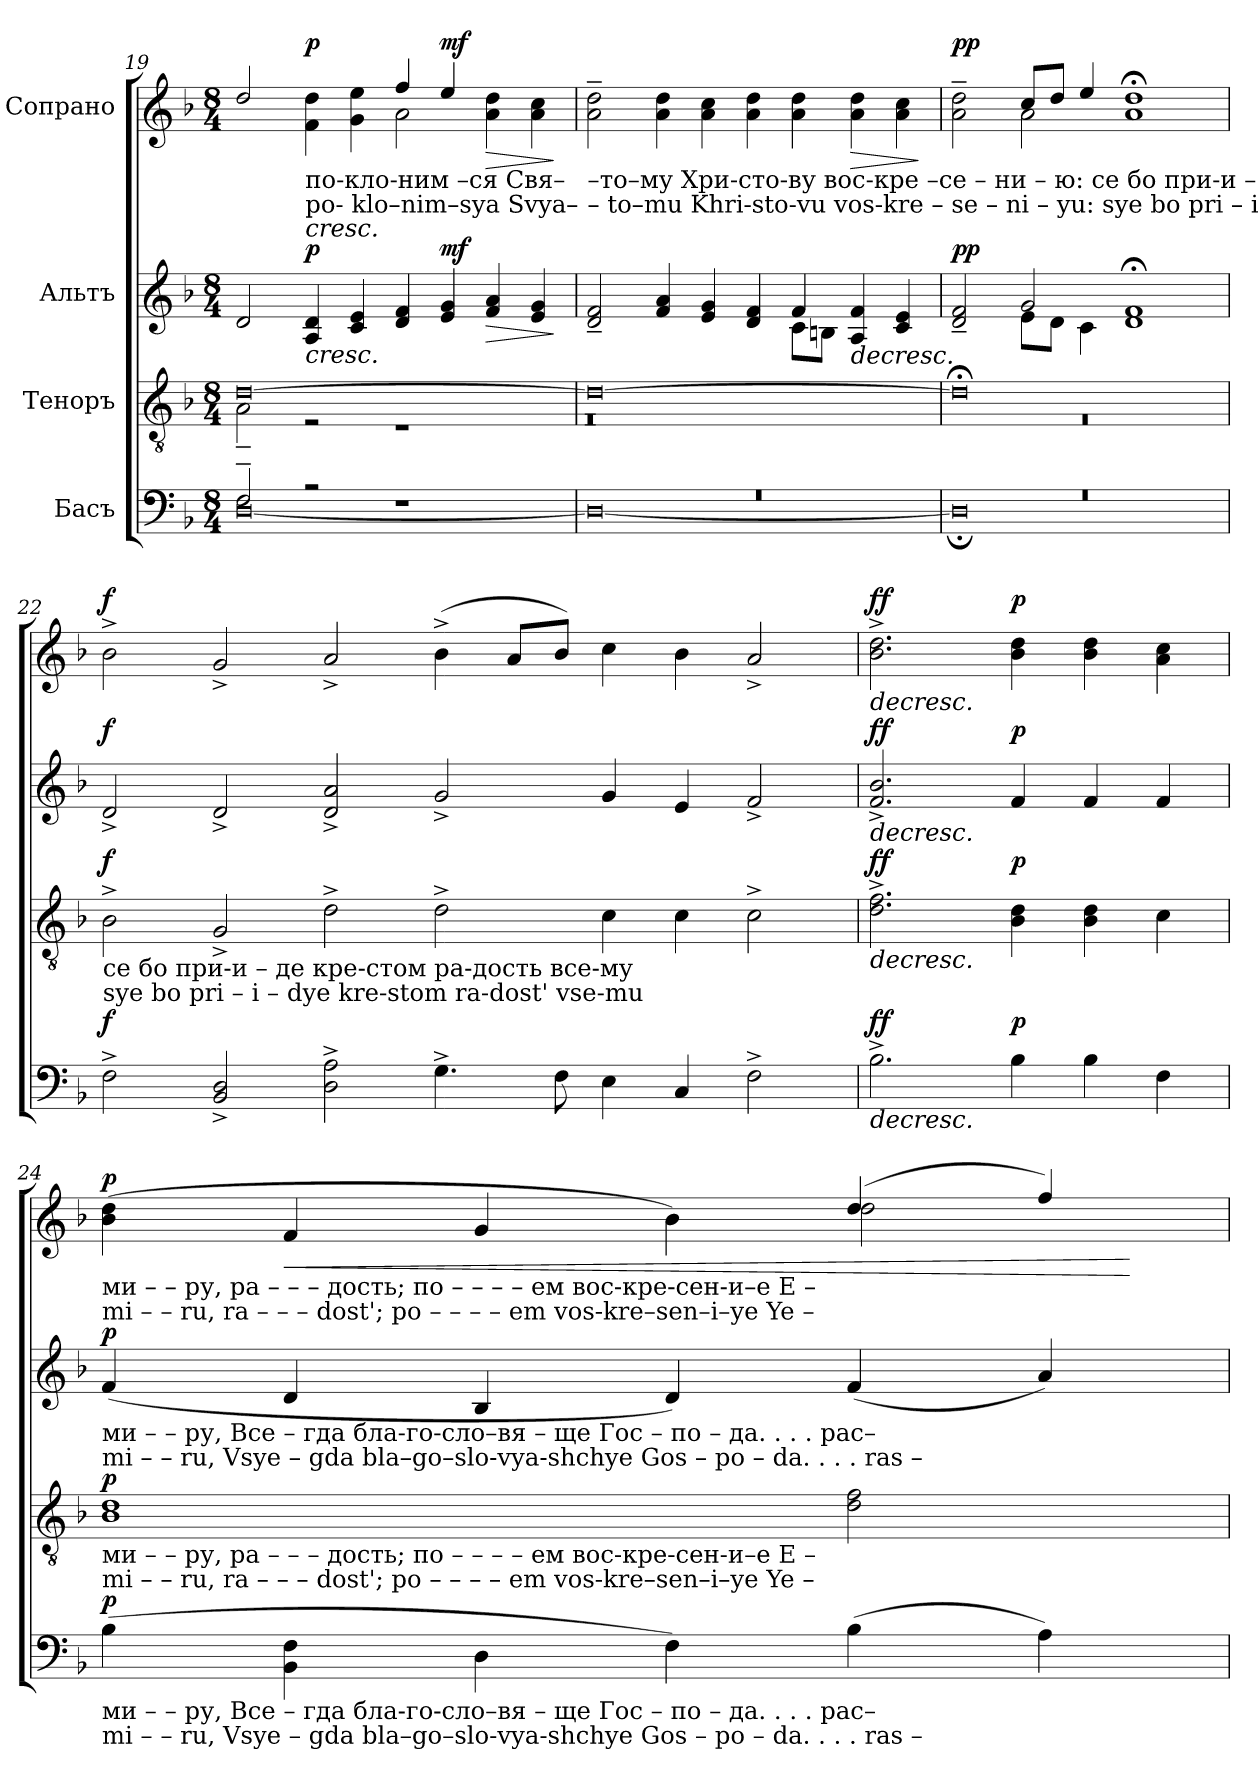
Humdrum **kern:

**kern	**dynam	**kern	**dynam	**kern	**dynam	**kern	**dynam
*part4	*part4	*part3	*part3	*part2	*part2	*part1	*part1
*staff4	*staff4	*staff3	*staff3	*staff2	*staff2	*staff1	*staff1
*I"Басъ	*	*I"Теноръ	*	*I"Альтъ	*	*I"Сопрано	*
*clefF4	*	*clefGv2	*	*clefG2	*	*clefG2	*
*k[b-]	*	*k[b-]	*	*k[b-]	*	*k[b-]	*
*M8/4	*	*M8/4	*	*M8/4	*	*M8/4	*
=19	=19	=19	=19	=19	=19	=19	=19
*^	*	*^	*	*	*	*^	*
2F~/	[0D	.	[0d	2A~\	.	2d/	.	2dd/	2ryy	.
!	!	!	!	!	!	!	!	!LO:TX:b:t=по-кло-ним –ся Свя–	!	!
!	!	!	!	!	!	!	!	!LO:TX:b:t=po- klo–nim–sya Svya–	!	!
!	!	!	!	!	!	!	!LO:HP:b	!	!	!LO:HP:b
!	!	!	!	!	!	!	!LO:DY:n=1:a	!	!	!LO:DY:n=1:a
2r	.	.	.	2r	.	4A/ 4d/	< p	4f\ 4dd\	2ryy	< p
.	.	.	.	.	.	4c/ 4e/	.	4g\ 4ee\	.	.
1r	.	.	.	1r	.	4d/ 4f/	.	4ff/	2a\	.
!	!	!	!	!	!	!	!LO:DY:n=2:a	!	!	!LO:DY:n=2:a
.	.	.	.	.	.	4e/ 4g/	mf	4ee/	.	mf
!	!	!	!	!	!	!	!LO:HP:b	!	!	!LO:HP:b
.	.	.	.	.	.	4f/ 4a/	>	4a\ 4dd\	2ryy	>
.	.	.	.	.	.	4e/ 4g/	.	4a\ 4cc\	.	.
*v	*v	*	*	*	*	*	*	*v	*v	*
*	*	*v	*v	*	*	*	*	*
.	.	.	.	.	]	.	[ ]
!!LO:PB:g=z
=20	=20	=20	=20	=20	=20	=20	=20
*^	*	*^	*	*^	*	*	*
!	!	!	!	!	!	!	!	!	!LO:TX:b:t=–то–му Хри-сто-ву        вос-кре –се  –  ни    –     ю&colon;           се      бо    при-и     –     де кре-стом  pа-дость все-му	!
!	!	!	!	!	!	!	!	!	!LO:TX:b:t=– to–mu Khri-sto-vu         vos-kre – se  –  ni      –     yu&colon;         sye    bo    pri – i      –    dye kre-stom   ra-dost'    vse-mu	!
0r	0D_	.	0d_	0r	.	2d/~ 2f/~	2ryy	.	2a\~ 2dd\~	.
.	.	.	.	.	.	4f/ 4a/	2ryy	.	4a\ 4dd\	.
.	.	.	.	.	.	4e/ 4g/	.	.	4a\ 4cc\	.
.	.	.	.	.	.	4d/ 4f/	4ryy	.	4a\ 4dd\	.
.	.	.	.	.	.	4f/	8c\L	.	4a\ 4dd\	.
.	.	.	.	.	.	.	8Bn\J	.	.	.
!	!	!	!	!	!	!	!	!LO:HP:b	!	!LO:HP:b
.	.	.	.	.	.	4A/ 4f/	2ryy	>	4a\ 4dd\	>
.	.	.	.	.	.	4c/ 4e/	.	.	4a\ 4cc\	.
*v	*v	*	*	*	*	*v	*v	*	*	*
*	*	*v	*v	*	*	*	*	*
.	.	.	.	.	[	.	]
=21	=21	=21	=21	=21	=21	=21	=21
*^	*	*^	*	*^	*	*^	*
!	!	!	!	!	!	!	!	!LO:DY:a	!	!	!LO:DY:a
0r	0D;]	.	0d;<]	0r	.	2d/~ 2f/~	2ryy	pp	2a\~ 2dd\~	2ryy	pp
.	.	.	.	.	.	2g/	8e\L	.	8cc/L	2a\	.
.	.	.	.	.	.	.	8d\J	.	8dd/J	.	.
.	.	.	.	.	.	.	4c\	.	4ee/	.	.
.	.	.	.	.	.	1d;< 1f;<	1ryy	.	1a;< 1dd;<	1ryy	.
*v	*v	*	*	*	*	*	*	*	*	*	*
*	*	*v	*v	*	*	*	*	*	*	*
=22	=22	=22	=22	=22	=22	=22	=22	=22	=22
!	!	!LO:TX:b:t=се      бо    при-и     –     де кре-стом  pа-дость все-му	!	!	!	!	!	!	!
!	!	!LO:TX:b:t=sye    bo    pri – i      –    dye kre-stom   ra-dost'    vse-mu	!	!	!	!	!	!	!
!	!LO:DY:a	!	!LO:DY:a	!	!	!LO:DY:a	!	!	!LO:DY:a
*	*	*	*	*v	*v	*	*	*	*
*	*	*	*	*	*	*v	*v	*
2F^\	f	2B-^\	f	2d^/	f	2b-^\	f
2BB-/^ 2D/^	.	2G^/	.	2d^/	.	2g^/	.
2D\^ 2A\^	.	2d^\	.	2d/^ 2a/^	.	2a^/	.
4.G^\	.	2d^\	.	2g^/	.	(4b-^\	.
.	.	.	.	.	.	8a/L	.
8F\	.	.	.	.	.	8b-/J)	.
4E\	.	4c\	.	4g/	.	4cc\	.
4C/	.	4c\	.	4e/	.	4b-\	.
2F^\	.	2c^\	.	2f^/	.	2a^/	.
=23	=23	=23	=23	=23	=23	=23	=23
!	!LO:HP:b	!	!LO:HP:b	!	!LO:HP:b	!	!LO:HP:b
!	!LO:DY:n=1:a	!	!LO:DY:n=1:a	!	!LO:DY:n=1:a	!	!LO:DY:n=1:a
2.B-^\	> ff	2.d\^ 2.f\^	> ff	2.f/^ 2.b-/^	> ff	2.b-\^ 2.dd\^	> ff
!	!LO:DY:n=2:a	!	!LO:DY:n=2:a	!	!LO:DY:n=2:a	!	!LO:DY:n=2:a
4B-\	p	4B-\ 4d\	p	4f/	p	4b-\ 4dd\	p
4B-\	.	4B-\ 4d\	.	4f/	.	4b-\ 4dd\	.
4F\	.	4c\	.	4f/	.	4a\ 4cc\	.
.	.	.	.	.	]	.	]
!!LO:LB:g=z
=24	=24	=24	=24	=24	=24	=24	=24
*	*	*	*	*	*	*^	*
!	!	!	!	!	!	!LO:TX:b:t=ми       –       –     ру,             ра       –       –       –   дость;      по       –       –       –       –          ем     вос-кре-сен-и–е    Е –	!	!
!	!	!	!	!	!	!LO:TX:b:t=mi        –       –     ru,              ra       –       –       –     dost';       po       –       –       –       –          em     vos-kre–sen–i–ye   Ye –	!	!
!	!	!	!	!LO:TX:b:t=ми       –       –     ру,            Bсе       –        гда бла-го-сло–вя  –   ще     Гос  –  по  –   да.                               . . . рас–	!	!	!	!
!	!	!	!	!LO:TX:b:t=mi        –       –     ru,             Vsye     –        gda bla–go–slo-vya-shchye  Gos  –  po   –  da.                               . . . ras –	!	!	!	!
!	!	!LO:TX:b:t=ми       –       –     ру,             ра       –       –       –   дость;      по       –       –       –       –          ем     вос-кре-сен-и–е    Е –	!	!	!	!	!	!
!	!	!LO:TX:b:t=mi        –       –     ru,              ra       –       –       –     dost';       po       –       –       –       –          em     vos-kre–sen–i–ye   Ye –	!	!	!	!	!	!
!LO:TX:b:t=ми       –       –     ру,            Bсе       –        гда бла-го-сло–вя  –   ще     Гос  –  по  –   да.                               . . . рас–	!	!	!	!	!	!	!	!
!LO:TX:b:t=mi        –       –     ru,             Vsye     –        gda bla–go–slo-vya-shchye  Gos  –  po   –  da.                               . . . ras –	!	!	!	!	!	!	!	!
!	!LO:DY:a	!	!LO:DY:a	!	!LO:DY:a	!	!	!LO:DY:a
(4B-\	p	1B- 1d	p	(4f/	p	(4b-\ 4dd\	2ryy	p
!	!	!	!	!	!	!	!	!LO:HP:b
4BB-\ 4F\	.	.	.	4d/	.	4f/	.	<
4D\	.	.	.	4B-/	.	4g/	2ryy	.
4F\)	.	.	.	4d/)	.	4b-\)	.	.
(4B-\	.	2d\ 2f\	.	(4f/	.	(4dd/	2dd\	.
4A\)	.	.	.	4a/)	.	4ff/)	.	.
*	*	*	*	*	*	*v	*v	*
.	]	.	]	.	]	.	[
=	=	=	=	=	=	=	=
*-	*-	*-	*-	*-	*-	*-	*-
